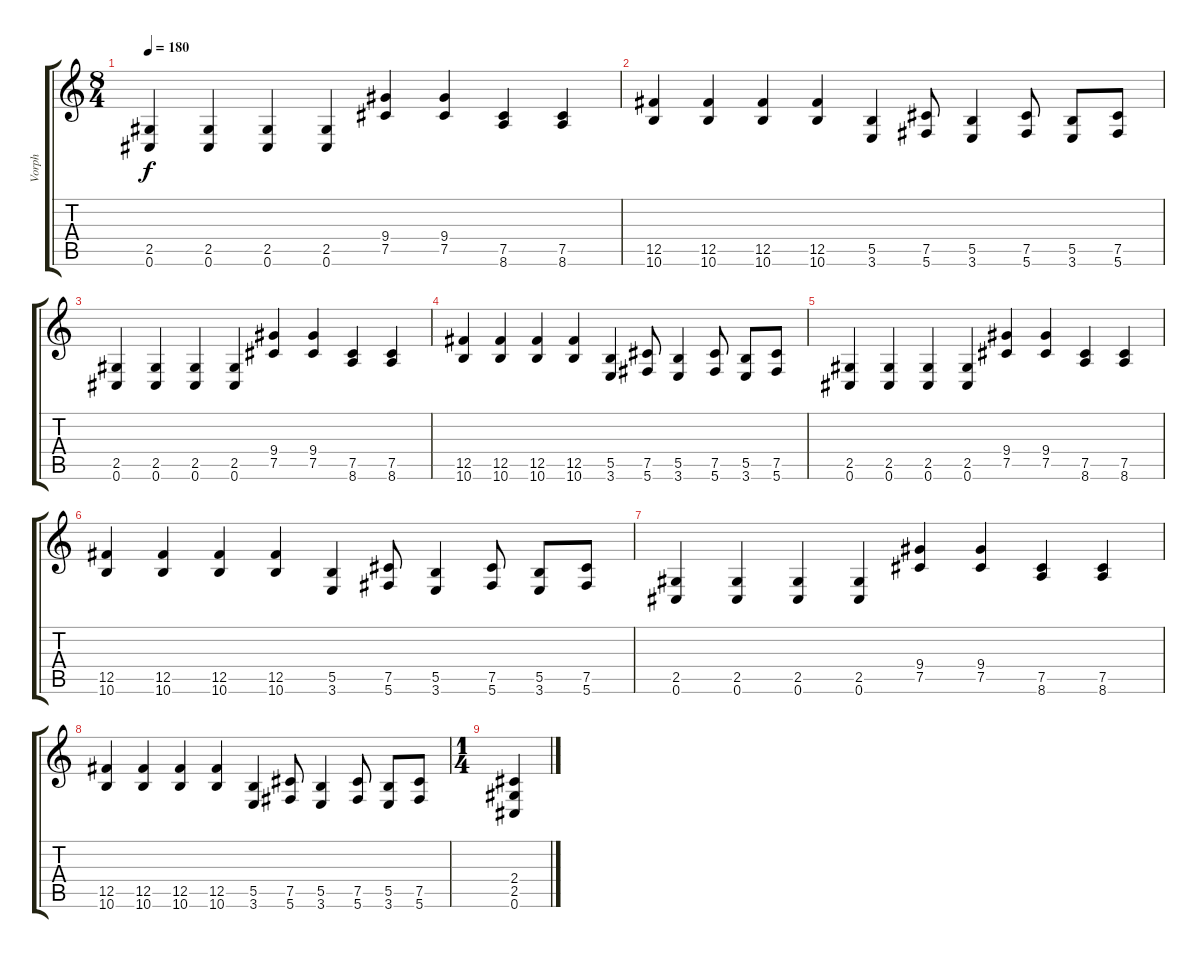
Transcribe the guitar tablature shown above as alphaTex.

\track ("Vorph" "Vorph") {instrument distortionguitar}
\staff {score tabs}
\tuning (Db4 Ab3 E3 B2 Gb2 Db2) {hide}
\ts (8 4)
\tempo 180
\clef g2
\ks c
(2.5 0.6).4{dy f} (2.5 0.6).4 (2.5 0.6).4 (2.5 0.6).4 (9.4 7.5).4 (9.4 7.5).4 (7.5 8.6).4 (7.5 8.6).4 |
(12.5 10.6).4 (12.5 10.6).4 (12.5 10.6).4 (12.5 10.6).4 (5.5 3.6).4 (7.5 5.6).8 (5.5 3.6).4 (7.5 5.6).8 (5.5 3.6).8 (7.5 5.6).8 |
(2.5 0.6).4 (2.5 0.6).4 (2.5 0.6).4 (2.5 0.6).4 (9.4 7.5).4 (9.4 7.5).4 (7.5 8.6).4 (7.5 8.6).4 |
(12.5 10.6).4 (12.5 10.6).4 (12.5 10.6).4 (12.5 10.6).4 (5.5 3.6).4 (7.5 5.6).8 (5.5 3.6).4 (7.5 5.6).8 (5.5 3.6).8 (7.5 5.6).8 |
(2.5 0.6).4 (2.5 0.6).4 (2.5 0.6).4 (2.5 0.6).4 (9.4 7.5).4 (9.4 7.5).4 (7.5 8.6).4 (7.5 8.6).4 |
(12.5 10.6).4 (12.5 10.6).4 (12.5 10.6).4 (12.5 10.6).4 (5.5 3.6).4 (7.5 5.6).8 (5.5 3.6).4 (7.5 5.6).8 (5.5 3.6).8 (7.5 5.6).8 |
(2.5 0.6).4 (2.5 0.6).4 (2.5 0.6).4 (2.5 0.6).4 (9.4 7.5).4 (9.4 7.5).4 (7.5 8.6).4 (7.5 8.6).4 |
(12.5 10.6).4 (12.5 10.6).4 (12.5 10.6).4 (12.5 10.6).4 (5.5 3.6).4 (7.5 5.6).8 (5.5 3.6).4 (7.5 5.6).8 (5.5 3.6).8 (7.5 5.6).8 |
\ts (1 4)
(2.4 2.5 0.6).4
